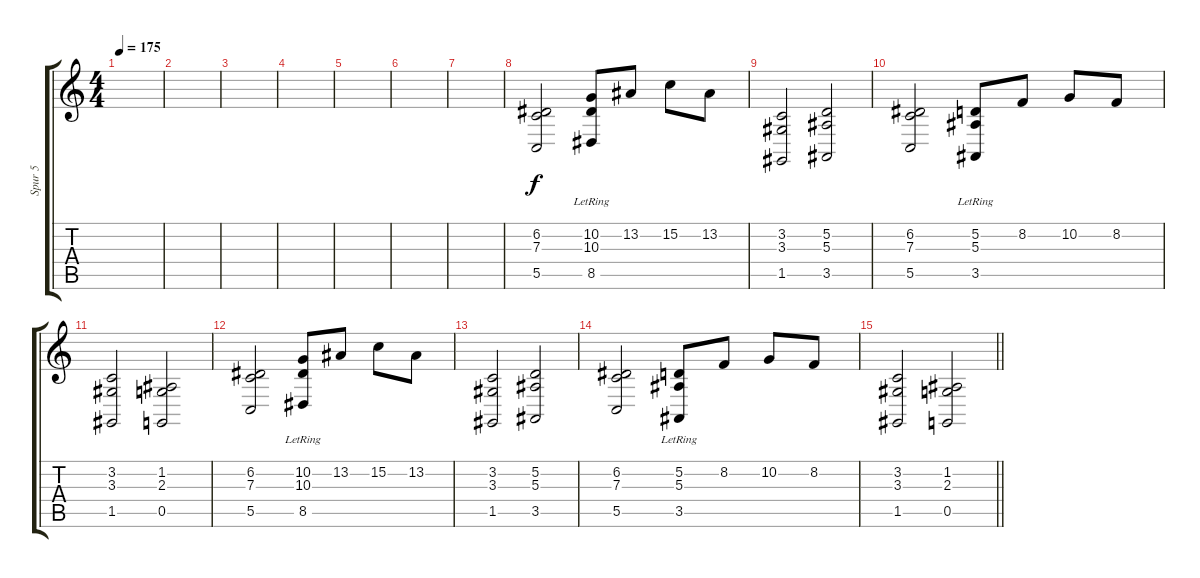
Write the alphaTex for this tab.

\track ("Spur 5" "Spur 5") {instrument stringensemble1}
\staff {score tabs}
\tuning (D4 A3 F3 C3 G2 D2) {hide}
\ts (4 4)
\tempo 175
\clef g2
\ks c
|
|
|
|
|
|
|
(6.2 7.3 5.5).2 (10.2{lr} 10.3{lr} 8.5{lr}).8 13.2.8 15.2.8 13.2.8 |
(3.2 3.3 1.5).2 (5.2 5.3 3.5).2 |
(6.2 7.3 5.5).2 (5.2{lr} 5.3{lr} 3.5{lr}).8 8.2.8 10.2.8 8.2.8 |
(3.2 3.3 1.5).2 (1.2 2.3 0.5).2 |
(6.2 7.3 5.5).2 (10.2{lr} 10.3{lr} 8.5{lr}).8 13.2.8 15.2.8 13.2.8 |
(3.2 3.3 1.5).2 (5.2 5.3 3.5).2 |
(6.2 7.3 5.5).2 (5.2{lr} 5.3{lr} 3.5{lr}).8 8.2.8 10.2.8 8.2.8 |
\barLineRight lightlight
(3.2 3.3 1.5).2 (1.2 2.3 0.5).2
